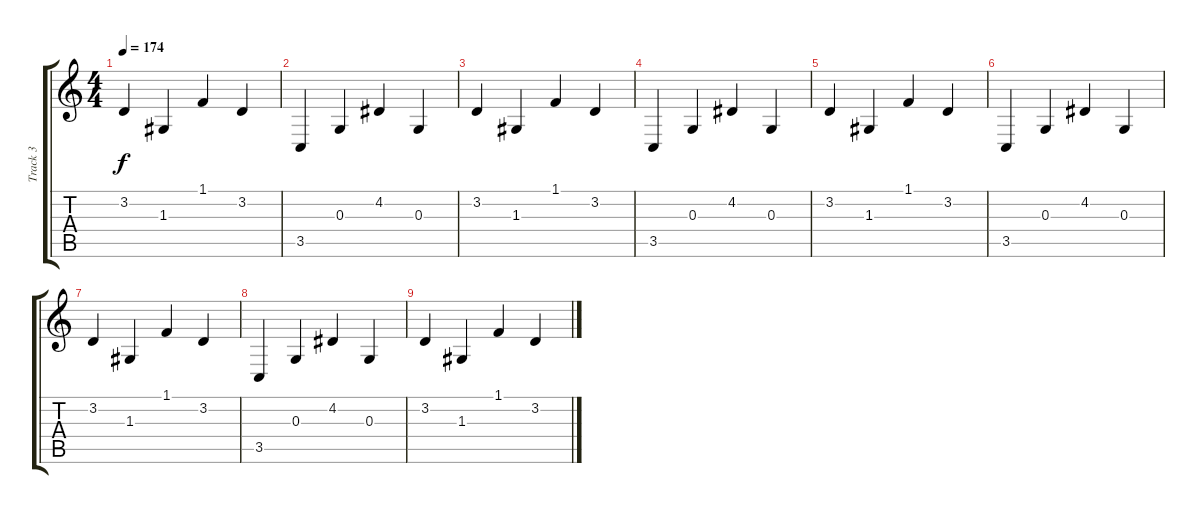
\track ("Track 3" "Track 3") {instrument orchestralharp}
\staff {score tabs}
\tuning (E4 B3 G3 D3 A2 E2) {hide}
\ts (4 4)
\tempo 174
\clef g2
\ks c
3.2.4{dy f} 1.3.4 1.1.4 3.2.4 |
3.5.4 0.3.4 4.2.4 0.3.4 |
3.2.4 1.3.4 1.1.4 3.2.4 |
3.5.4 0.3.4 4.2.4 0.3.4 |
3.2.4 1.3.4 1.1.4 3.2.4 |
3.5.4 0.3.4 4.2.4 0.3.4 |
3.2.4 1.3.4 1.1.4 3.2.4 |
3.5.4 0.3.4 4.2.4 0.3.4 |
3.2.4 1.3.4 1.1.4 3.2.4
